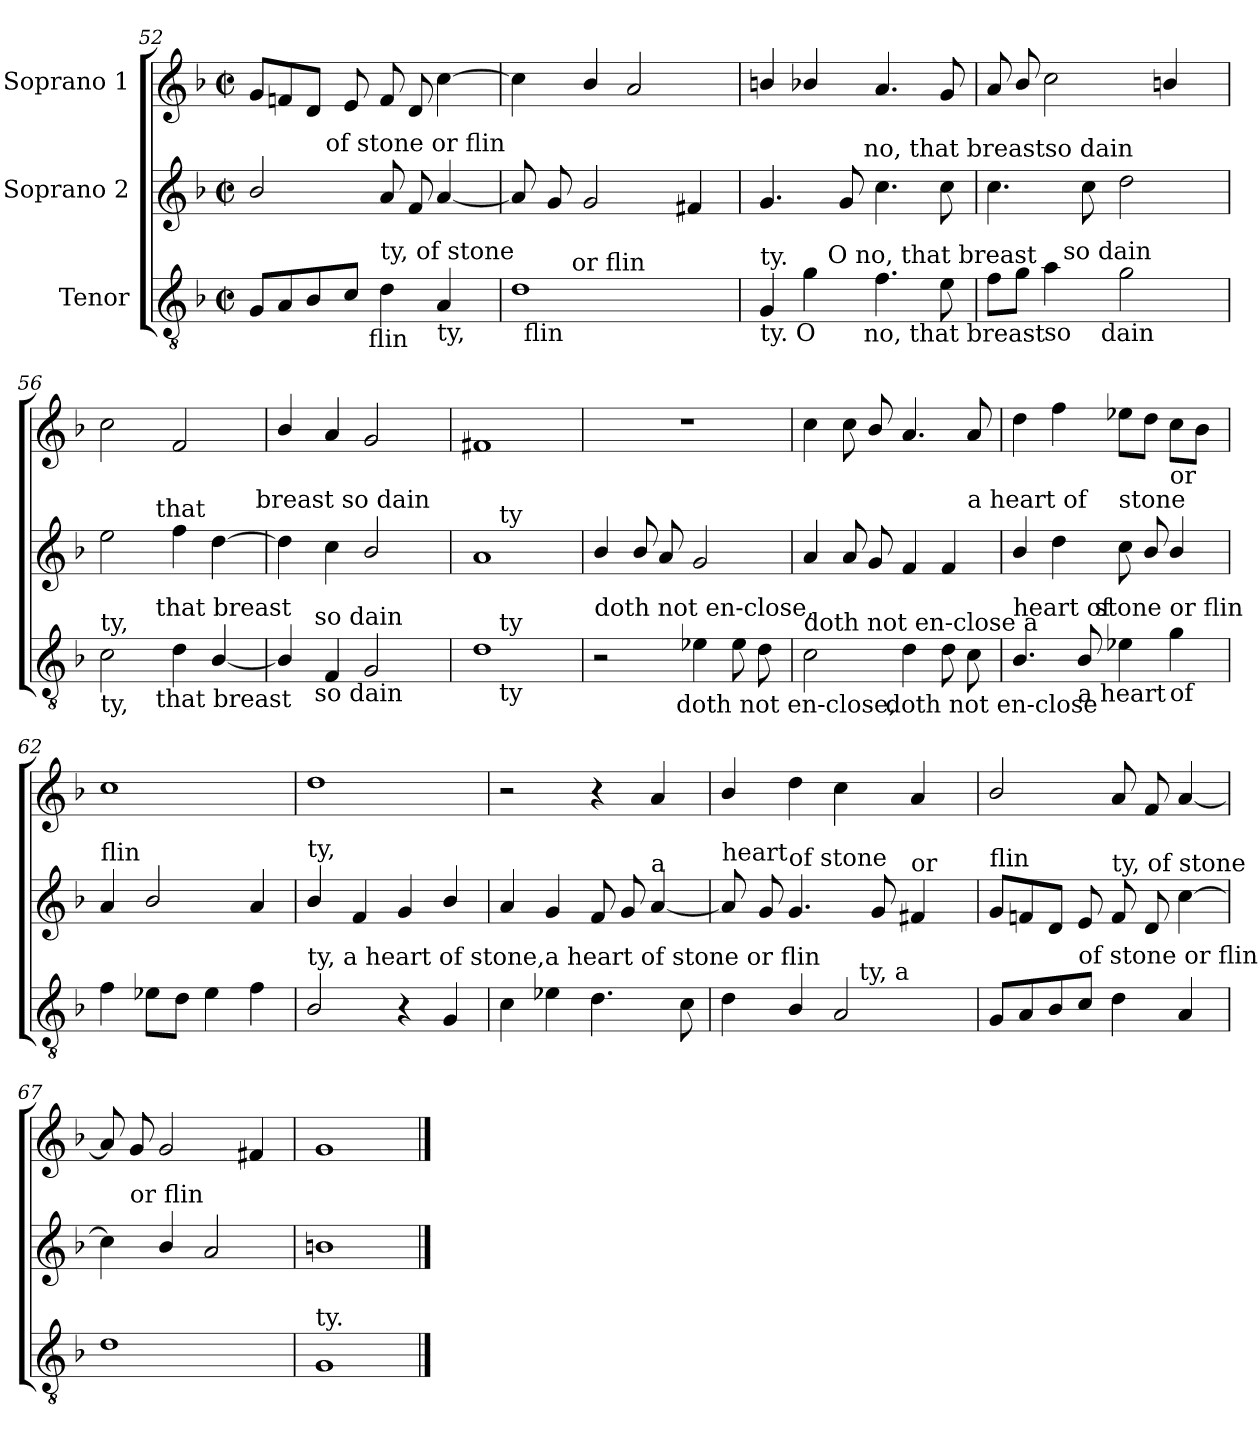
**kern	**kern	**kern
*part3	*part2	*part1
*staff3	*staff2	*staff1
*I"Tenor	*I"Soprano 2	*I"Soprano 1
*clefGv2	*clefG2	*clefG2
*k[b-]	*k[b-]	*k[b-]
*F:	*F:	*F:
*M2/2	*M2/2	*M2/2
*met(c|)	*met(c|)	*met(c|)
=52	=52	=52
!	!LO:TX:a:t=heart	!
!LO:TX:a:t=flin	!	!
!LO:TX:b:t=or	!	!
*^	*^	*
8G/L	4...ryy	2b-/	4ryy	8g/L
8A/	.	.	.	8fn/
8B-/	.	.	16ryy	8d/J
!	!	!	!LO:TX:a:t=of stone or flin	!
.	.	.	2ryy	.
8c/J	.	.	.	8e/
!	!LO:TX:b:t=flin	!	!	!
.	2ryy	.	.	.
!LO:TX:a:t=ty, of stone	!	!	!	!
4d\	.	8a/	.	8f/
.	.	8f/	.	8d/
!LO:TX:b:t=ty,	!	!	!	!
4A/	.	[<4a/	.	[>4cc\
.	.	.	8.ryy	.
.	32ryy	.	.	.
*	*	*v	*v	*
=53	=53	=53	=53
*	*^	*	*
1d	32ryy	8..ryy	8a/]	4cc\]
!	!LO:TX:b:t=flin	!	!	!
.	2ryy	.	.	.
.	.	.	8g/	.
!	!	!LO:TX:a:t=or flin	!	!
.	.	2ryy	.	.
.	.	.	2g/	4b-/
.	.	.	.	2a/
.	4...ryy	.	.	.
.	.	4ryy	.	.
.	.	.	4f#X/	.
.	.	32ryy	.	.
=54	=54	=54	=54	=54
!	!	!	!LO:TX:a:t=ty. O	!
!LO:TX:b:t=ty. O	!	!	!	!
!LO:TX:a:t=ty.	!	!	!	!
*	*	*	*^	*
4G/	4ryy	4...ryy	4.g/	4...ryy	4bn/
4g\	16.ryy	.	.	.	4b-X/
!	!LO:TX:a:t=O no, that breast	!	!	!	!
.	2ryy	.	.	.	.
.	.	.	8g/	.	.
!	!	!	!	!LO:TX:a:t=no, that breastso dain	!
!	!	!LO:TX:b:t=no, that breast	!	!	!
.	.	2ryy	.	2ryy	.
4.f\	.	.	4.cc\	.	4.a/
.	8ryy	.	.	.	.
8e\	.	.	8cc\	.	8g/
.	32ryy	32ryy	.	32ryy	.
*	*	*	*v	*v	*
=55	=55	=55	=55	=55
8f\L	4ryy	4..ryy	4.cc\	8a/
8g\J	.	.	.	8b-/
!LO:TX:b:t=so	!	!	!	!
4a\	16ryy	.	.	2cc\
!	!LO:TX:a:t=so dain	!	!	!
.	2ryy	.	.	.
.	.	.	8cc\	.
!	!	!LO:TX:b:t=dain	!	!
.	.	2ryy	.	.
2g\	.	.	2dd\	.
.	.	.	.	4bn/
.	8.ryy	.	.	.
.	.	16ryy	.	.
!!LO:LB:g=z
=56	=56	=56	=56	=56
!	!	!	!LO:TX:a:t=ty,	!
!LO:TX:b:t=ty,	!	!	!	!
!LO:TX:a:t=ty,	!	!	!	!
*	*	*	*^	*
*	*v	*v	*	*^	*
2c\	4..ryy	2ee\	4..ryy	2ryy	2cc\
!	!	!	!LO:TX:a:t=that	!	!
!	!LO:TX:b:t=that breast	!	!	!	!
!	!LO:TX:a:t=that breast	!	!	!	!
.	2ryy	.	2ryy	.	.
4d\	.	4ff\	.	4...ryy	2f/
[<4B-/	.	[>4dd\	.	.	.
.	16ryy	.	16ryy	.	.
!	!	!	!	!LO:TX:a:t=breast so dain	!
.	.	.	.	32ryy	.
*	*	*v	*v	*v	*
=57	=57	=57	=57
4B-/]	8..ryy	4dd\]	4b-/
!	!LO:TX:b:t=so dain	!	!
!	!LO:TX:a:t=so dain	!	!
.	2ryy	.	.
4F/	.	4cc\	4a/
2G/	.	2b-/	2g/
.	4ryy	.	.
.	32ryy	.	.
=58	=58	=58	=58
*	*	*^	*
1d	8ryy	1a	8ryy	1f#X
!	!	!	!LO:TX:a:t=ty	!
!	!LO:TX:b:t=ty	!	!	!
!	!LO:TX:a:t=ty	!	!	!
.	2..ryy	.	2..ryy	.
=59	=59	=59	=59	=59
!LO:TX:a:t=doth not en-close,	!	!	!	!
*	*	*v	*v	*
2r	4..ryy	4b-/	1r
.	.	8b-/	.
.	.	8a/	.
!	!LO:TX:b:t=doth not en-close,	!	!
.	2ryy	.	.
4e-X\	.	2g/	.
8e-\	.	.	.
8d\	.	.	.
.	16ryy	.	.
=60	=60	=60	=60
!	!	!LO:TX:a:t=doth not en-close	!
!LO:TX:a:t=doth not en-close a	!	!	!
*	*	*^	*
2c\	4..ryy	4a/	2..ryy	4cc\
.	.	8a/	.	8cc\
.	.	8g/	.	8b-/
!	!LO:TX:b:t=doth not en-close	!	!	!
.	2ryy	.	.	.
4d\	.	4f/	.	4.a/
8d\	.	4f/	.	.
!	!	!	!LO:TX:a:t=a heart of	!
8c\	.	.	8ryy	8a/
.	16ryy	.	.	.
=61	=61	=61	=61	=61
!LO:TX:a:t=heart of	!	!	!	!
*	*	*v	*v	*
4.B-/	4..ryy	4b-/	4dd\
.	.	4dd\	4ff\
!LO:TX:b:t=a heart	!	!	!
8B-/	.	.	.
!	!LO:TX:a:t=stone or flin	!	!
.	2ryy	.	.
!	!	!LO:TX:a:t=stone	!
4e-X\	.	8cc\	8ee-X\L
.	.	8b-/	8dd\J
!	!	!LO:TX:a:t=or	!
!LO:TX:b:t=of	!	!	!
4g\	.	4b-/	8cc\L
.	.	.	8b-\J
.	16ryy	.	.
!!LO:LB:g=z
=62	=62	=62	=62
!	!	!LO:TX:a:t=flin	!
*v	*v	*	*
4f\	4a/	1cc
8e-X\L	2b-/	.
8d\J	.	.
4e-\	.	.
4f\	4a/	.
=63	=63	=63
!	!LO:TX:a:t=ty,	!
!LO:TX:a:t=ty, a heart of stone,a heart of stone	!	!
2B-/	4b-/	1dd
.	4f/	.
4r	4g/	.
4G/	4b-/	.
=64	=64	=64
4c\	4a/	2r
4e-X\	4g/	.
4.d\	8f/	4r
.	8g/	.
!	!LO:TX:a:t=a	!
.	[<4a/	4a/
8c\	.	.
=65	=65	=65
!	!LO:TX:a:t=heart	!
*^	*	*
4d\	16.ryy	8a/]	4b-/
!	!LO:TX:a:t=or flin	!	!
.	2ryy	.	.
.	.	8g/	.
!	!	!LO:TX:a:t=of stone	!
4B-/	.	4.g/	4dd\
2A/	.	.	4cc\
!	!LO:TX:a:t=ty, a	!	!
.	4ryy	.	.
.	.	8g/	.
!	!	!LO:TX:a:t=or	!
.	.	4f#X/	4a/
.	8ryy	.	.
.	32ryy	.	.
=66	=66	=66	=66
!	!	!LO:TX:a:t=flin	!
!LO:TX:a:t=heart	!	!	!
*v	*v	*	*
8G/L	8g/L	2b-/
8A/	8fn/	.
8B-/	8d/J	.
!LO:TX:a:t=of stone or flin	!	!
8c/J	8e/	.
!	!LO:TX:a:t=ty, of stone	!
4d\	8f/	8a/
.	8d/	8f/
4A/	[>4cc\	[<4a/
=67	=67	=67
*	*^	*
1d	4cc\]	8ryy	8a/]
!	!	!LO:TX:a:t=or flin	!
.	.	2..ryy	8g/
.	4b-/	.	2g/
.	2a/	.	.
.	.	.	4f#X/
=68	=68	=68	=68
!	!LO:TX:a:t=ty.	!	!
!LO:TX:a:t=ty.	!	!	!
*	*v	*v	*
1G	1bn	1g
==	==	==
*-	*-	*-
